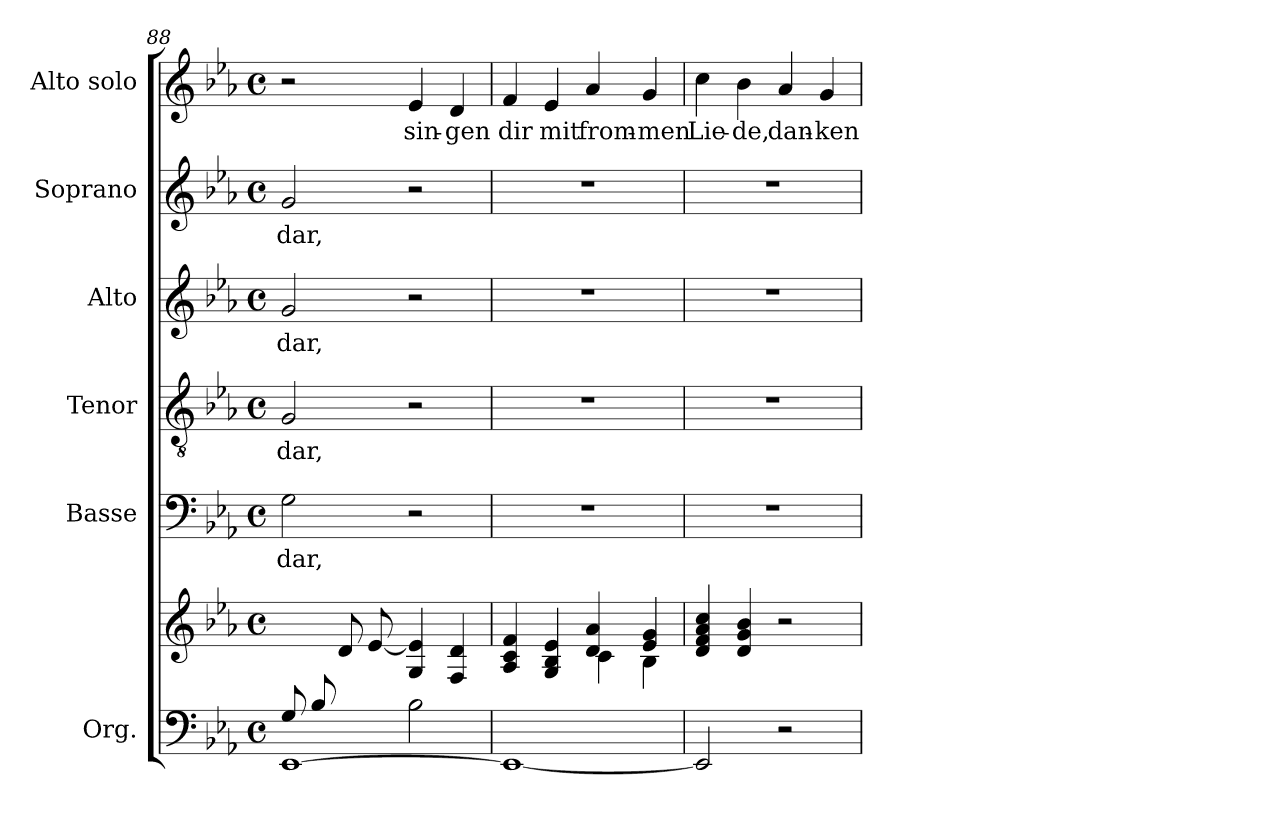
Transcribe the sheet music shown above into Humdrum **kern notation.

**kern	**kern	**kern	**text	**kern	**text	**kern	**text	**kern	**text	**kern	**text
*part6	*part6	*part5	*part5	*part4	*part4	*part3	*part3	*part2	*part2	*part1	*part1
*staff7	*staff6	*staff5	*staff5	*staff4	*staff4	*staff3	*staff3	*staff2	*staff2	*staff1	*staff1
*I"Org.	*	*I"Basse	*	*I"Tenor	*	*I"Alto	*	*I"Soprano	*	*I"Alto solo	*
*	*	*I'B.	*	*I'T.	*	*I'A.	*	*I'S.	*	*	*
*clefF4	*clefG2	*clefF4	*	*clefGv2	*	*clefG2	*	*clefG2	*	*clefG2	*
*k[b-e-a-]	*k[b-e-a-]	*k[b-e-a-]	*	*k[b-e-a-]	*	*k[b-e-a-]	*	*k[b-e-a-]	*	*k[b-e-a-]	*
*M4/4	*M4/4	*M4/4	*	*M4/4	*	*M4/4	*	*M4/4	*	*M4/4	*
*met(c)	*met(c)	*met(c)	*	*met(c)	*	*met(c)	*	*met(c)	*	*met(c)	*
=88	=88	=88	=88	=88	=88	=88	=88	=88	=88	=88	=88
*^	*^	*	*	*	*	*	*	*	*	*	*
*	*^	*	*	*	*	*	*	*	*	*	*	*	*
!	!	!	!	!	!	!LO:LY:b	!	!LO:LY:b	!	!LO:LY:b	!	!LO:LY:b	!	!
8G	2ryy	[1EE-	4ryy	2ryy	2G\	-dar,	2G/	-dar,	2g/	-dar,	2g/	-dar,	2r	.
8B-	.	.	.	.	.	.	.	.	.	.	.	.	.	.
2.ryy	.	.	8d	.	.	.	.	.	.	.	.	.	.	.
.	.	.	[8e-	.	.	.	.	.	.	.	.	.	.	.
!	!	!	!	!	!	!	!	!	!	!	!	!	!	!LO:LY:b
.	2B-	.	4G 4e-]	2ryy	2r	.	2r	.	2r	.	2r	.	4e-/	sin-
!	!	!	!	!	!	!	!	!	!	!	!	!	!	!LO:LY:b
.	.	.	4F 4d	.	.	.	.	.	.	.	.	.	4d/	-gen
*v	*v	*v	*	*	*	*	*	*	*	*	*	*	*	*
=89	=89	=89	=89	=89	=89	=89	=89	=89	=89	=89	=89	=89
!	!	!	!	!	!	!	!	!	!	!	!	!LO:LY:b
1EE-_	4A- 4c 4f	2ryy	1r	.	1r	.	1r	.	1r	.	4f/	dir
!	!	!	!	!	!	!	!	!	!	!	!	!LO:LY:b
.	4G 4B- 4e-	.	.	.	.	.	.	.	.	.	4e-/	mit
!	!	!	!	!	!	!	!	!	!	!	!	!LO:LY:b
.	4d 4a-	4c	.	.	.	.	.	.	.	.	4a-/	from-
!	!	!	!	!	!	!	!	!	!	!	!	!LO:LY:b
.	4e- 4g	4B-	.	.	.	.	.	.	.	.	4g/	-men
=90	=90	=90	=90	=90	=90	=90	=90	=90	=90	=90	=90	=90
!	!	!	!	!	!	!	!	!	!	!	!	!LO:LY:b
*	*v	*v	*	*	*	*	*	*	*	*	*	*
2EE-]	4d 4f 4a- 4cc	1r	.	1r	.	1r	.	1r	.	4cc\	Lie-
!	!	!	!	!	!	!	!	!	!	!	!LO:LY:b
.	4d 4g 4b-	.	.	.	.	.	.	.	.	4b-\	-de,
!	!	!	!	!	!	!	!	!	!	!	!LO:LY:b
2r	2r	.	.	.	.	.	.	.	.	4a-/	dan-
!	!	!	!	!	!	!	!	!	!	!	!LO:LY:b
.	.	.	.	.	.	.	.	.	.	4g/	-ken
=	=	=	=	=	=	=	=	=	=	=	=
*-	*-	*-	*-	*-	*-	*-	*-	*-	*-	*-	*-
